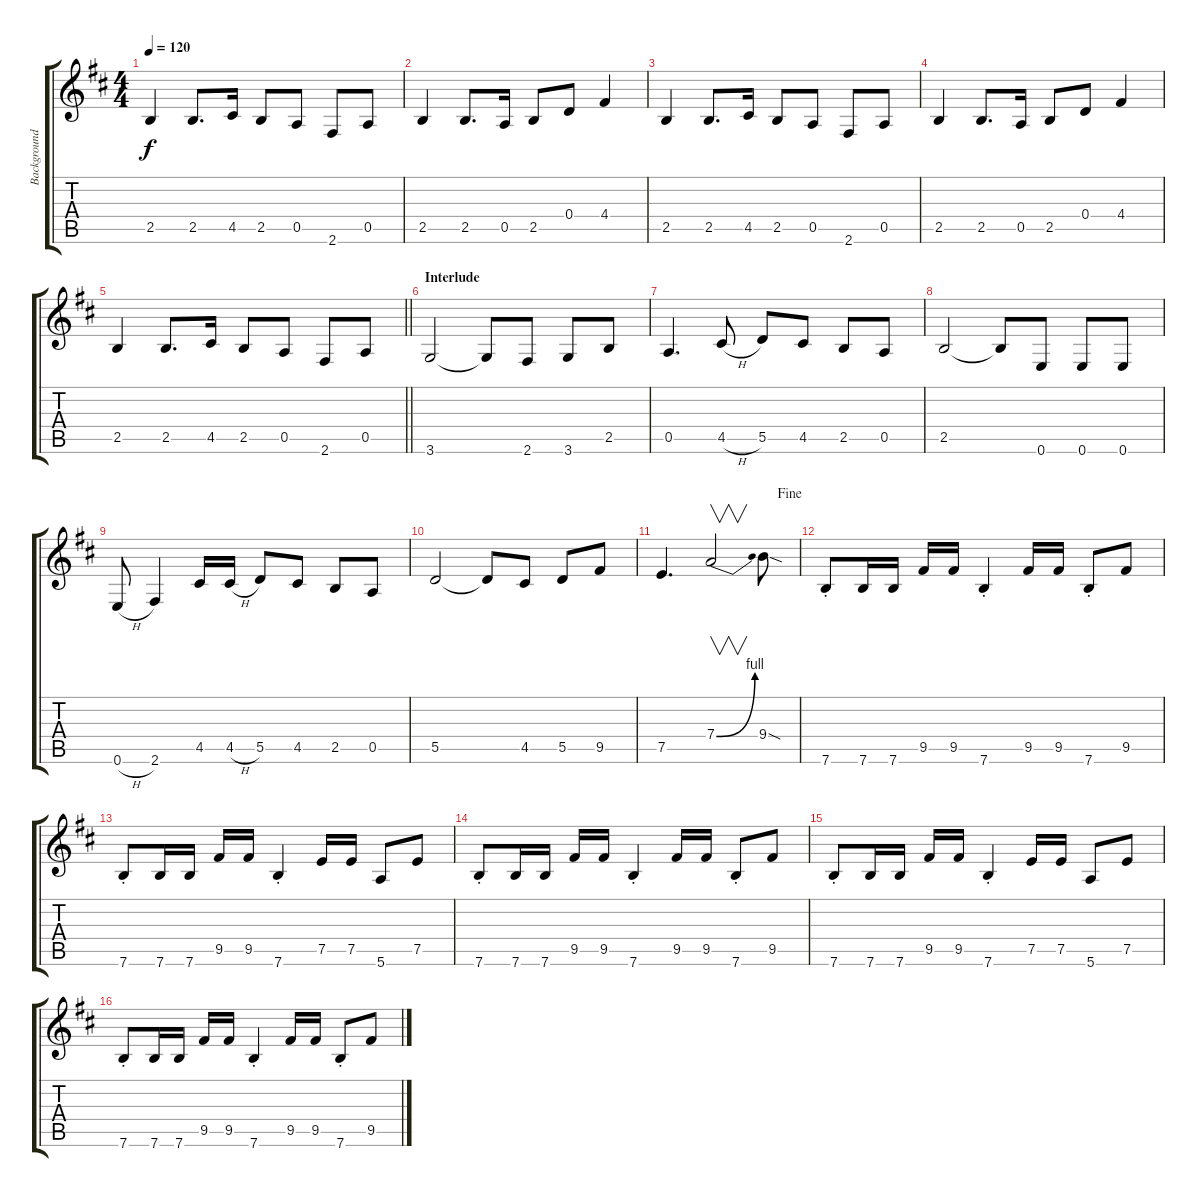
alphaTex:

\track ("Background" "Background") {instrument electricguitarmuted}
\staff {score tabs}
\tuning (E4 B3 G3 D3 A2 E2) {hide}
\ts (4 4)
\tempo 120
\clef g2
\ks d
2.5.4{dy f} 2.5.8{d} 4.5.16 2.5.8 0.5.8 2.6.8 0.5.8 |
2.5.4 2.5.8{d} 0.5.16 2.5.8 0.4.8 4.4.4 |
2.5.4 2.5.8{d} 4.5.16 2.5.8 0.5.8 2.6.8 0.5.8 |
2.5.4 2.5.8{d} 0.5.16 2.5.8 0.4.8 4.4.4 |
\barLineRight lightlight
2.5.4 2.5.8{d} 4.5.16 2.5.8 0.5.8 2.6.8 0.5.8 |
\section ("" "Interlude")
3.6.2 3.6{t}.8 2.6.8 3.6.8 2.5.8 |
0.5.4{d} 4.5{h}.8 5.5.8 4.5.8 2.5.8 0.5.8 |
2.5.2 2.5{t}.8 0.6.8 0.6.8 0.6.8 |
0.6{h}.8 2.6.4 4.5.16 4.5{h}.16 5.5.8 4.5.8 2.5.8 0.5.8 |
5.5.2 5.5{t}.8 4.5.8 5.5.8 9.5.8 |
\jump fine
7.5.4{d} 7.4{be (bend 0 0 60 4)}.2{v} 9.4{sod}.8 |
7.6{st}.8{volume 9 instrument electricguitarmuted} 7.6.16 7.6.16 9.5.16 9.5.16 7.6{st}.4 9.5.16 9.5.16 7.6{st}.8 9.5.8 |
7.6{st}.8 7.6.16 7.6.16 9.5.16 9.5.16 7.6{st}.4 7.5.16 7.5.16 5.6.8 7.5.8 |
7.6{st}.8 7.6.16 7.6.16 9.5.16 9.5.16 7.6{st}.4 9.5.16 9.5.16 7.6{st}.8 9.5.8 |
7.6{st}.8 7.6.16 7.6.16 9.5.16 9.5.16 7.6{st}.4 7.5.16 7.5.16 5.6.8 7.5.8 |
7.6{st}.8 7.6.16 7.6.16 9.5.16 9.5.16 7.6{st}.4 9.5.16 9.5.16 7.6{st}.8 9.5.8
